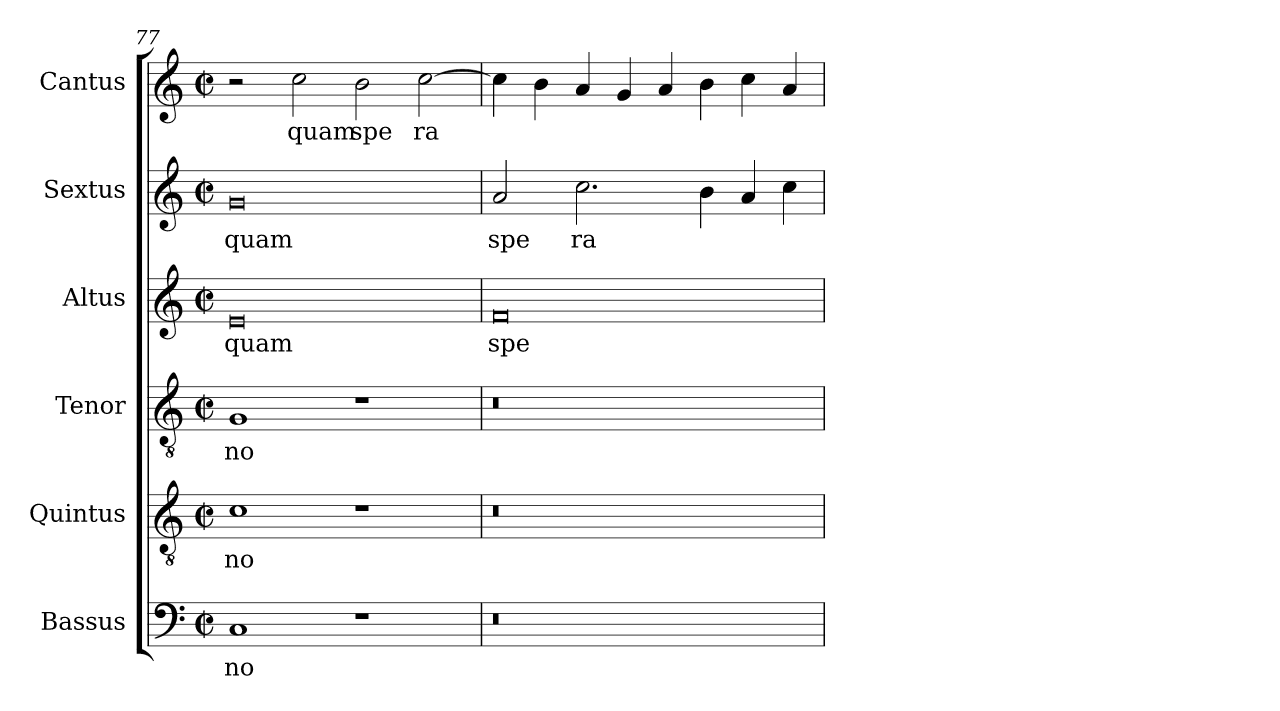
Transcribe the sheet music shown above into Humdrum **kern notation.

**kern	**text	**kern	**text	**kern	**text	**kern	**text	**kern	**text	**kern	**text
*part6	*part6	*part5	*part5	*part4	*part4	*part3	*part3	*part2	*part2	*part1	*part1
*staff6	*staff6	*staff5	*staff5	*staff4	*staff4	*staff3	*staff3	*staff2	*staff2	*staff1	*staff1
*I"Bassus	*	*I"Quintus	*	*I"Tenor	*	*I"Altus	*	*I"Sextus	*	*I"Cantus	*
!!LO:LB:g=z
*clefF4	*	*clefGv2	*	*clefGv2	*	*clefG2	*	*clefG2	*	*clefG2	*
*k[]	*	*k[]	*	*k[]	*	*k[]	*	*k[]	*	*k[]	*
*C:	*	*C:	*	*C:	*	*C:	*	*C:	*	*C:	*
*M2/2	*	*M2/2	*	*M2/2	*	*M2/2	*	*M2/2	*	*M2/2	*
*met(c|)	*	*met(c|)	*	*met(c|)	*	*met(c|)	*	*met(c|)	*	*met(c|)	*
=77	=77	=77	=77	=77	=77	=77	=77	=77	=77	=77	=77
!	!LO:LY:b:cj	!	!LO:LY:b:cj	!	!LO:LY:b:cj	!	!LO:LY:b:cj	!	!LO:LY:b:cj	!	!
1C	-no	1c	no	1G	no	0e	quam	0g	quam	2r	.
!	!	!	!	!	!	!	!	!	!	!	!LO:LY:b:cj
.	.	.	.	.	.	.	.	.	.	2cc\	quam
!	!	!	!	!	!	!	!	!	!	!	!LO:LY:b:cj
1r	.	1r	.	1r	.	.	.	.	.	2b\	spe
!	!	!	!	!	!	!	!	!	!	!	!LO:LY:b:cj
.	.	.	.	.	.	.	.	.	.	[>2cc\	ra
=78	=78	=78	=78	=78	=78	=78	=78	=78	=78	=78	=78
!	!	!	!	!	!	!	!LO:LY:b:cj	!	!LO:LY:b:cj	!	!LO:LY:b:cj
0r	.	0r	.	0r	.	0f	spe	2a/	spe	4cc\]	.
!	!	!	!	!	!	!	!	!	!	!	!LO:LY:b:cj
.	.	.	.	.	.	.	.	.	.	4b\	.
!	!	!	!	!	!	!	!	!	!LO:LY:b:cj	!	!LO:LY:b:cj
.	.	.	.	.	.	.	.	2.cc\	ra	4a/	.
!	!	!	!	!	!	!	!	!	!	!	!LO:LY:b:cj
.	.	.	.	.	.	.	.	.	.	4g/	.
!	!	!	!	!	!	!	!	!	!	!	!LO:LY:b:cj
.	.	.	.	.	.	.	.	.	.	4a/	.
!	!	!	!	!	!	!	!	!	!LO:LY:b:cj	!	!LO:LY:b:cj
.	.	.	.	.	.	.	.	4b\	.	4b\	.
!	!	!	!	!	!	!	!	!	!LO:LY:b:cj	!	!LO:LY:b:cj
.	.	.	.	.	.	.	.	4a/	.	4cc\	.
!	!	!	!	!	!	!	!	!	!LO:LY:b:cj	!	!LO:LY:b:cj
.	.	.	.	.	.	.	.	4cc\	.	4a/	.
=	=	=	=	=	=	=	=	=	=	=	=
*-	*-	*-	*-	*-	*-	*-	*-	*-	*-	*-	*-
